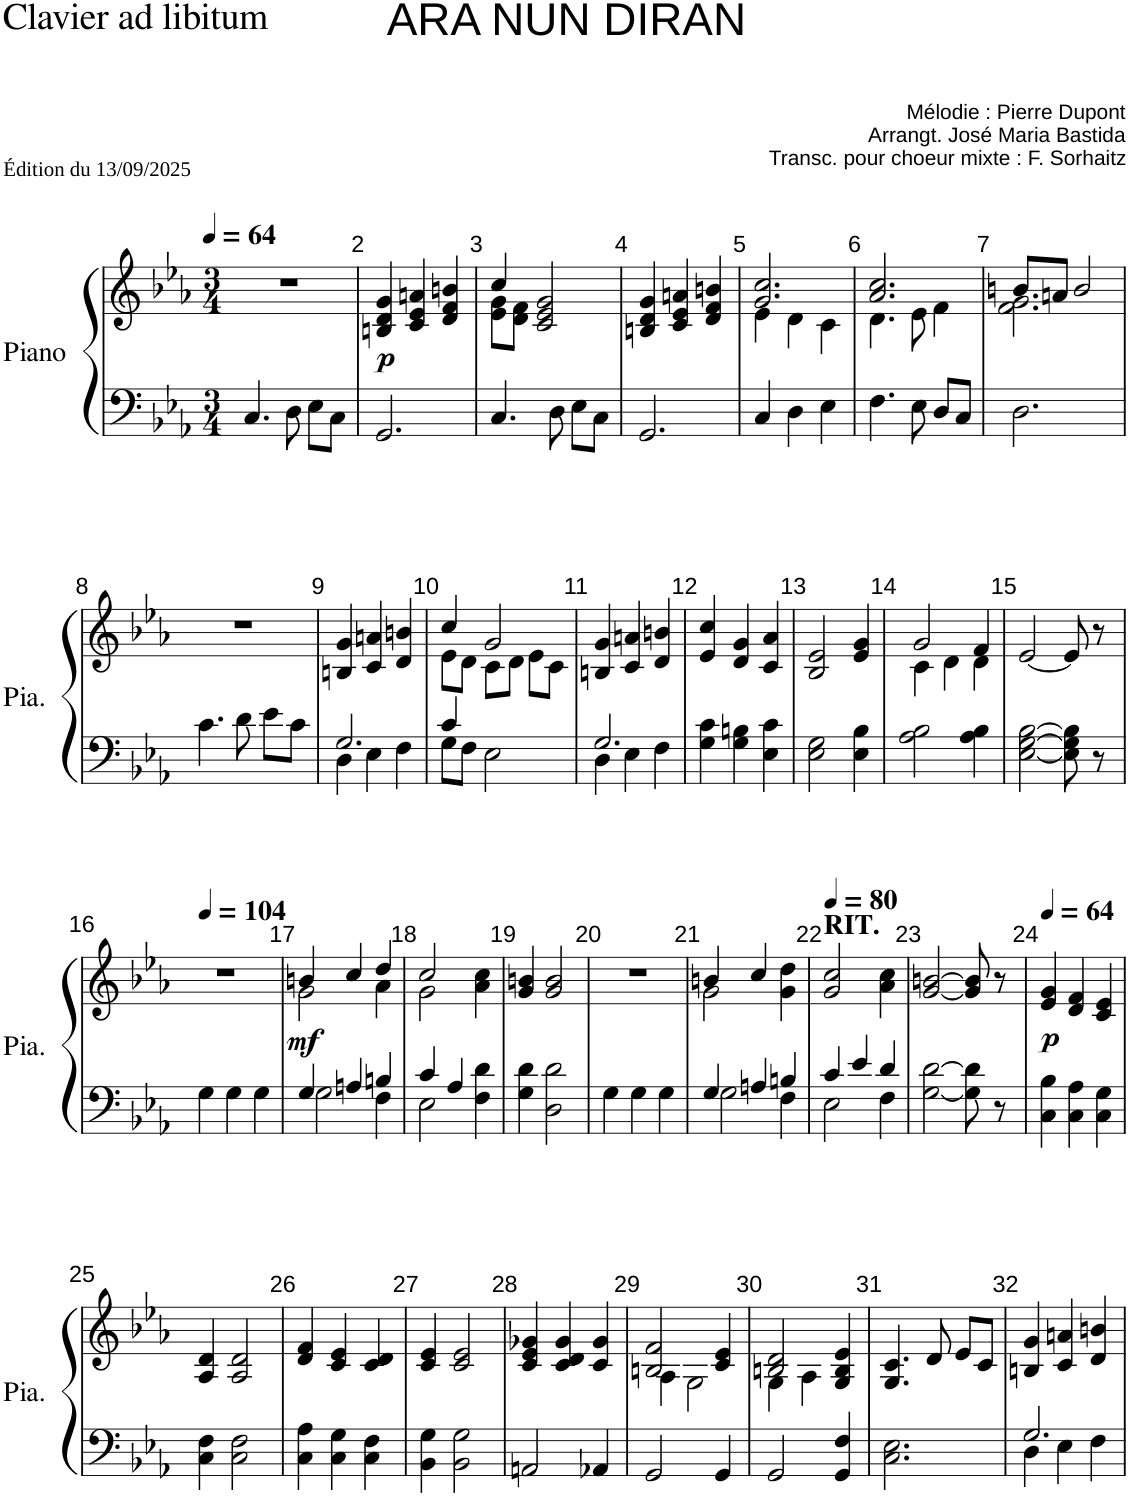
**kern	**kern	**dynam
*part1	*part1	*part1
*staff2	*staff1	*staff1/2
*I"Piano	*	*
*I'Pia.	*	*
*clefF4	*clefG2	*
*k[b-e-a-]	*k[b-e-a-]	*
*M3/4	*M3/4	*
*MM64	*MM64	*
=1	=1	=1
4.C/	2.r	.
8D\	.	.
8E-\L	.	.
8C\J	.	.
=2	=2	=2
!	!	!LO:DY:b
2.GG/	4Bn/ 4d/ 4g/	p
.	4c/ 4e-/ 4an/	.
.	4d/ 4f/ 4bn/	.
=3	=3	=3
*	*^	*
4.C/	4cc/	8e-\ 8g\L	.
.	.	8d\ 8f\J	.
.	2c/ 2e-/ 2g/	2ryy	.
8D\	.	.	.
8E-\L	.	.	.
8C\J	.	.	.
*	*v	*v	*
=4	=4	=4
2.GG/	4Bn/ 4d/ 4g/	.
.	4c/ 4e-/ 4an/	.
.	4d/ 4f/ 4bn/	.
=5	=5	=5
*	*^	*
4C/	2.g/ 2.cc/	4e-\	.
4D\	.	4d\	.
4E-\	.	4c\	.
=6	=6	=6	=6
4.F\	2.a-/ 2.cc/	4.d\	.
8E-\	.	8e-\	.
8D/L	.	4f\	.
8C/J	.	.	.
=7	=7	=7	=7
2.D\	8bn/L	2.f\ 2.g\	.
.	8an/J	.	.
.	2b/	.	.
*	*v	*v	*
!!LO:LB:g=z
=8	=8	=8
4.c\	2.r	.
8d\	.	.
8e-\L	.	.
8c\J	.	.
=9	=9	=9
*^	*	*
2.G/	4D\	4Bn/ 4g/	.
.	4E-\	4c/ 4an/	.
.	4F\	4d/ 4bn/	.
=10	=10	=10	=10
*	*	*^	*
4c/	8G\L	4cc/	8e-\L	.
.	8F\J	.	8d\J	.
2E-\	2ryy	2g/	8c\L	.
.	.	.	8d\J	.
.	.	.	8e-\L	.
.	.	.	8c\J	.
*	*	*v	*v	*
=11	=11	=11	=11
2.G/	4D\	4Bn/ 4g/	.
.	4E-\	4c/ 4an/	.
.	4F\	4d/ 4bn/	.
*v	*v	*	*
=12	=12	=12
4G\ 4c\	4e-/ 4cc/	.
4G\ 4Bn\	4d/ 4g/	.
4E-\ 4c\	4c/ 4a-/	.
=13	=13	=13
2E-\ 2G\	2B-/ 2e-/	.
4E-\ 4B-\	4e-/ 4g/	.
=14	=14	=14
*	*^	*
2A-\ 2B-\	2g/	4c\	.
.	.	4d\	.
4A-\ 4B-\	4f/	4d\	.
*	*v	*v	*
=15	=15	=15
[2E-\ [2G\ [2B-\	[2e-/	.
8E-\] 8G\] 8B-\]	8e-/]	.
8r	8r	.
!!LO:LB:g=z
=16	=16	=16
*	*MM104	*
4G\	2.r	.
4G\	.	.
4G\	.	.
=17	=17	=17
*^	*^	*
!	!	!	!	!LO:DY:b
4G/	2G\	4bn/	2g\	mf
4An/	.	4cc/	.	.
4Bn/	4F\	4dd/	4a-\	.
=18	=18	=18	=18	=18
4c/	2E-\	2cc/	2g\	.
4A-/	.	.	.	.
4F\ 4d\	4ryy	4a-\ 4cc\	4ryy	.
*v	*v	*	*	*
*	*v	*v	*
=19	=19	=19
4G\ 4d\	4g/ 4bn/	.
2D\ 2d\	2g/ 2b/	.
=20	=20	=20
4G\	2.r	.
4G\	.	.
4G\	.	.
=21	=21	=21
*^	*^	*
4G/	2G\	4bn/	2g\	.
4An/	.	4cc/	.	.
4Bn/	4F\	4g\ 4dd\	4ryy	.
*	*	*v	*v	*
=22	=22	=22	=22
*	*	*MM80	*
*	*	*^	*
!	!	!LO:TX:a:B:t=RIT.	!	!
*	*	*v	*v	*
4c/	2E-\	2g/ 2cc/	.
4e-/	.	.	.
4d/	4F\	4a-\ 4cc\	.
*v	*v	*	*
=23	=23	=23
[2G\ [2d\	[2g/ [2bn/	.
8G\] 8d\]	8g/] 8b/]	.
8r	8r	.
=24	=24	=24
*	*MM64	*
!	!	!LO:DY:b
4C\ 4B-\	4e-/ 4g/	p
4C\ 4A-\	4d/ 4f/	.
4C\ 4G\	4c/ 4e-/	.
!!LO:LB:g=z
=25	=25	=25
4C\ 4F\	4A-/ 4d/	.
2C\ 2F\	2A-/ 2d/	.
=26	=26	=26
4C\ 4A-\	4d/ 4f/	.
4C\ 4G\	4c/ 4e-/	.
4C\ 4F\	4c/ 4d/	.
=27	=27	=27
4BB-\ 4G\	4c/ 4e-/	.
2BB-\ 2G\	2c/ 2e-/	.
=28	=28	=28
2AAn/	4c/ 4e-/ 4g-X/	.
.	4c/ 4d/ 4g-/	.
4AA-X/	4c/ 4g-/	.
=29	=29	=29
*	*^	*
2GG/	2Bn/ 2f/	4A-\	.
.	.	2G\	.
4GG/	4c/ 4e-/	.	.
=30	=30	=30	=30
2GG/	2Bn/ 2d/	4G\	.
.	.	4A-\	.
4GG/ 4F/	4G/ 4B/ 4e-/	4ryy	.
*	*v	*v	*
=31	=31	=31
2.C\ 2.E-\	4.G/ 4.c/	.
.	8d/	.
.	8e-/L	.
.	8c/J	.
=32	=32	=32
*^	*	*
2.G/	4D\	4Bn/ 4g/	.
.	4E-\	4c/ 4an/	.
.	4F\	4d/ 4bn/	.
*v	*v	*	*
=	=	=
*-	*-	*-
